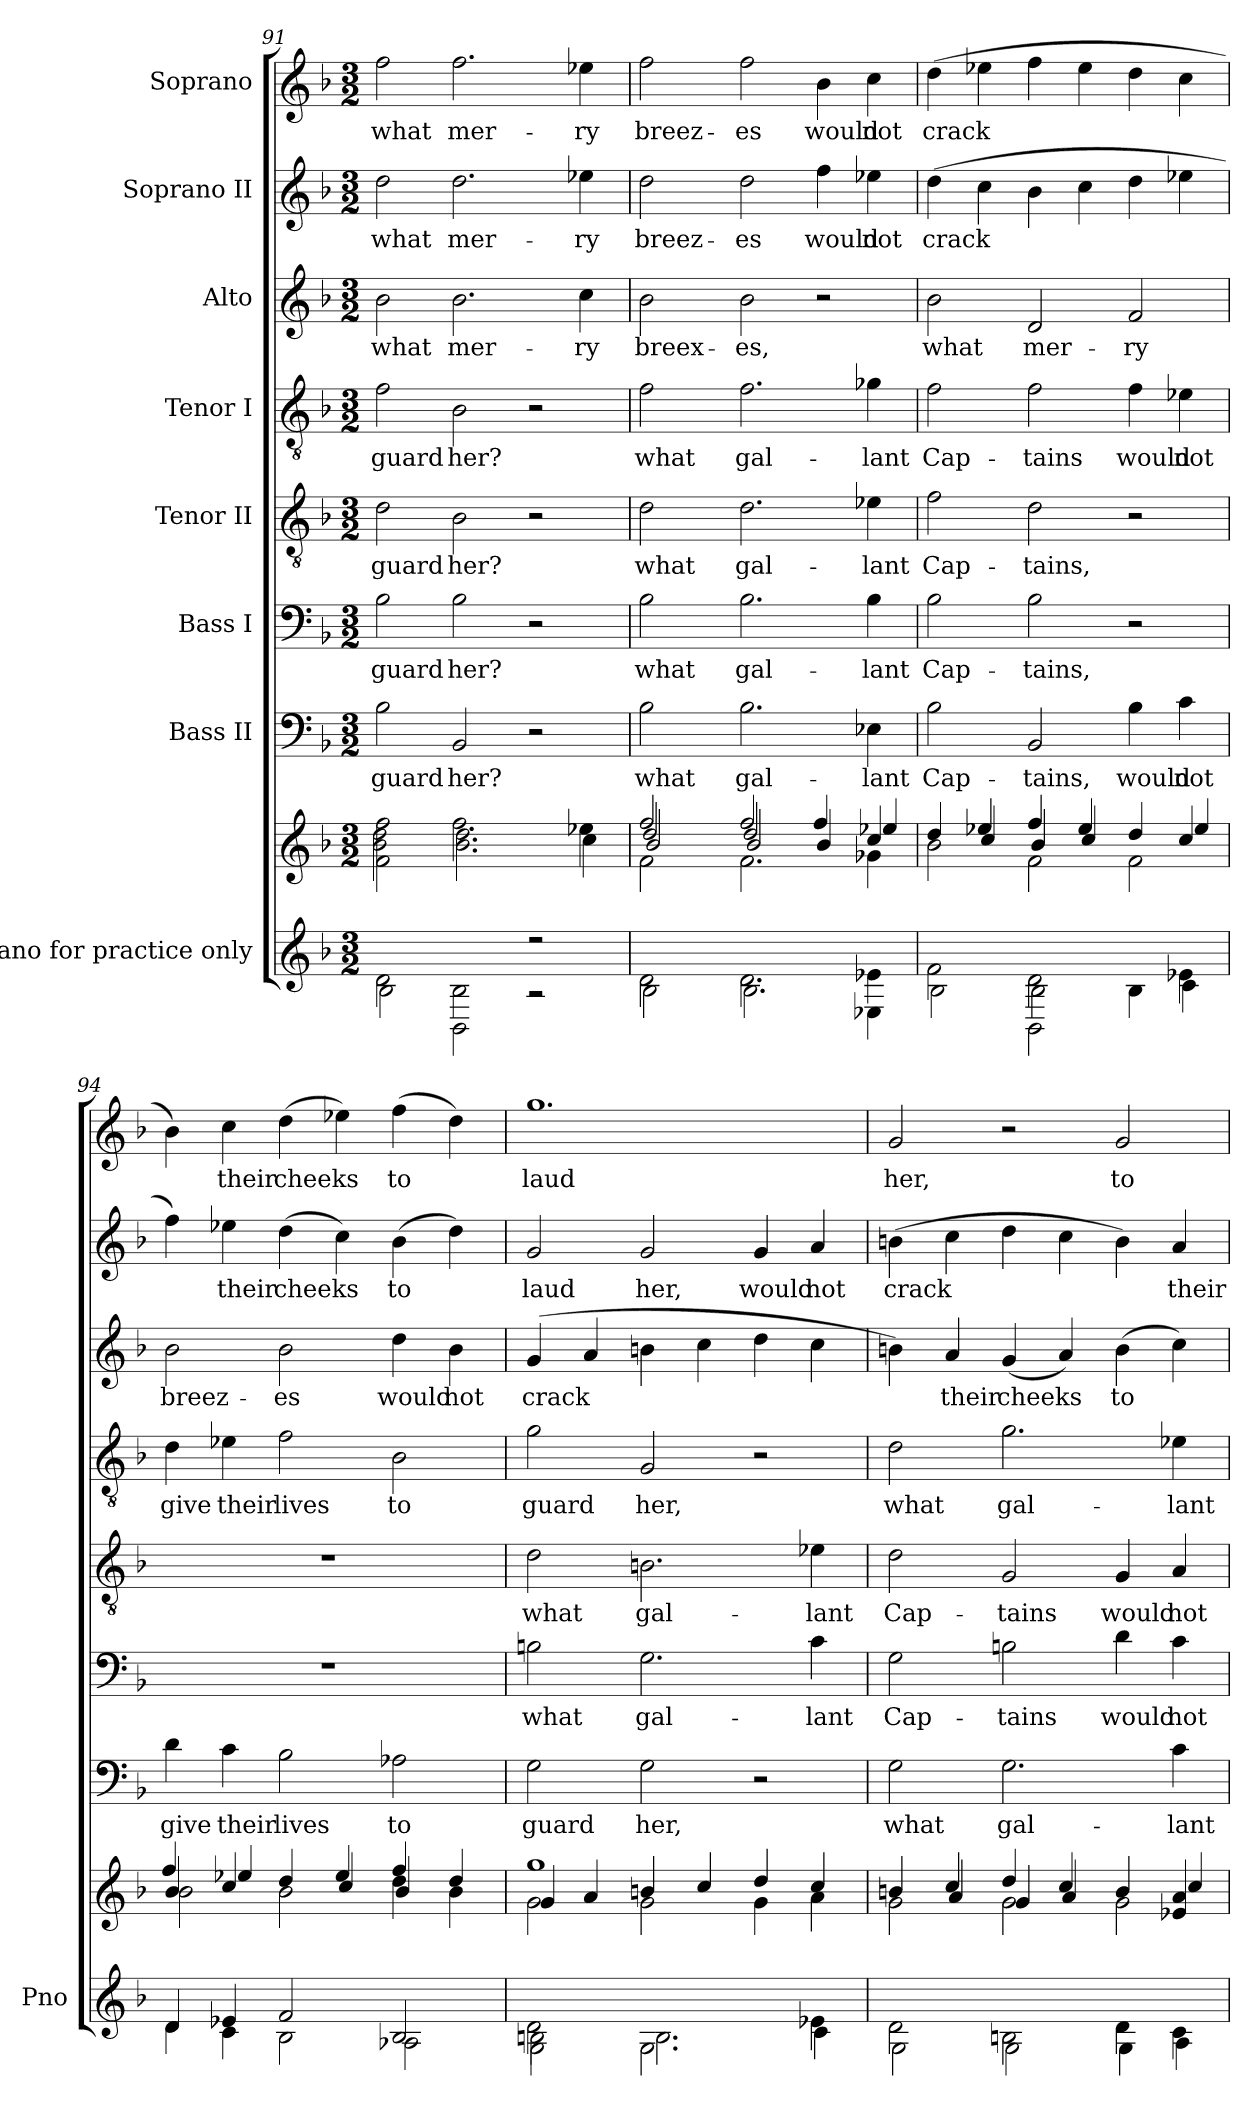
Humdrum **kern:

**kern	**kern	**kern	**text	**kern	**text	**kern	**text	**kern	**text	**kern	**text	**kern	**text	**kern	**text
*part8	*part8	*part7	*part7	*part6	*part6	*part5	*part5	*part4	*part4	*part3	*part3	*part2	*part2	*part1	*part1
*staff9	*staff8	*staff7	*staff7	*staff6	*staff6	*staff5	*staff5	*staff4	*staff4	*staff3	*staff3	*staff2	*staff2	*staff1	*staff1
*I"Piano for practice only	*	*I"Bass II	*	*I"Bass I	*	*I"Tenor II	*	*I"Tenor I	*	*I"Alto	*	*I"Soprano II	*	*I"Soprano	*
*I'Pno	*	*	*	*	*	*	*	*	*	*	*	*	*	*	*
*clefG2	*clefG2	*clefF4	*	*clefF4	*	*clefGv2	*	*clefGv2	*	*clefG2	*	*clefG2	*	*clefG2	*
*k[b-]	*k[b-]	*k[b-]	*	*k[b-]	*	*k[b-]	*	*k[b-]	*	*k[b-]	*	*k[b-]	*	*k[b-]	*
*M3/2	*M3/2	*M3/2	*	*M3/2	*	*M3/2	*	*M3/2	*	*M3/2	*	*M3/2	*	*M3/2	*
=91	=91	=91	=91	=91	=91	=91	=91	=91	=91	=91	=91	=91	=91	=91	=91
*^	*^	*	*	*	*	*	*	*	*	*	*	*	*	*	*
*	*^	*	*^	*	*	*	*	*	*	*	*	*	*	*	*	*	*
!	!	!	!	!	!	!	!LO:LY:b	!	!LO:LY:b	!	!LO:LY:b	!	!LO:LY:b	!	!LO:LY:b	!	!LO:LY:b	!	!LO:LY:b
2d\	2B-\	2ryy	2f\ 2ff\	2dd\	2b-\	2B-\	guard	2B-\	guard	2d\	guard	2f\	guard	2b-\	what	2dd\	what	2ff\	what
!	!	!	!	!	!	!	!LO:LY:b	!	!LO:LY:b	!	!LO:LY:b	!	!LO:LY:b	!	!LO:LY:b	!	!LO:LY:b	!	!LO:LY:b
2B-\	2ryy	2BB-\	2.ff\	2.dd\	2.b-\	2BB-/	her?	2B-\	her?	2B-\	her?	2B-\	her?	2.b-\	mer-	2.dd\	mer-	2.ff\	mer-
2r	2r	2ryy	.	.	.	2r	.	2r	.	2r	.	2r	.	.	.	.	.	.	.
!	!	!	!	!	!	!	!	!	!	!	!	!	!	!	!LO:LY:b	!	!LO:LY:b	!	!LO:LY:b
.	.	.	4ee-X\	4cc\	4ryy	.	.	.	.	.	.	.	.	4cc\	-ry	4ee-X\	-ry	4ee-X\	-ry
=92	=92	=92	=92	=92	=92	=92	=92	=92	=92	=92	=92	=92	=92	=92	=92	=92	=92	=92	=92
*	*	*	*	*	*^	*	*	*	*	*	*	*	*	*	*	*	*	*	*
!	!	!	!	!	!	!	!	!LO:LY:b	!	!LO:LY:b	!	!LO:LY:b	!	!LO:LY:b	!	!LO:LY:b	!	!LO:LY:b	!	!LO:LY:b
2d\	2B-\	4ryy	2ff/	2dd/	2b-/	2f\	2B-\	what	2B-\	what	2d\	what	2f\	what	2b-\	breex-	2dd\	breez-	2ff\	breez-
!	!	!	!	!	!	!	!	!LO:LY:b	!	!LO:LY:b	!	!LO:LY:b	!	!LO:LY:b	!	!LO:LY:b	!	!LO:LY:b	!	!LO:LY:b
*	*v	*v	*	*	*	*	*	*	*	*	*	*	*	*	*	*	*	*	*	*
2.d\	2.B-\	2ff/	2dd/	2b-/	2.f\	2.B-\	gal-	2.B-\	gal-	2.d\	gal-	2.f\	gal-	2b-\	-es,	2dd\	-es	2ff\	-es
!	!	!	!	!	!	!	!	!	!	!	!	!	!	!	!	!	!LO:LY:b	!	!LO:LY:b
.	.	4b-/	4ff/	2ryy	.	.	.	.	.	.	.	.	.	2r	.	4ff\	would	4b-\	would
*	*^	*	*	*	*	*	*	*	*	*	*	*	*	*	*	*	*	*	*
!	!	!	!	!	!	!	!	!LO:LY:b	!	!LO:LY:b	!	!LO:LY:b	!	!LO:LY:b	!	!	!	!LO:LY:b	!	!LO:LY:b
4e-X\	4ryy	4E-X\	4cc/	4ee-X/	.	4g-X\	4E-X\	-lant	4B-\	-lant	4e-X\	-lant	4g-X\	-lant	.	.	4ee-X\	not	4cc\	not
=93	=93	=93	=93	=93	=93	=93	=93	=93	=93	=93	=93	=93	=93	=93	=93	=93	=93	=93	=93	=93
*	*	*^	*	*	*	*	*	*	*	*	*	*	*	*	*	*	*	*	*	*
!	!	!	!	!	!	!	!	!	!LO:LY:b	!	!LO:LY:b	!	!LO:LY:b	!	!LO:LY:b	!	!LO:LY:b	!	!LO:LY:b	!	!LO:LY:b
*	*	*	*	*	*	*v	*v	*	*	*	*	*	*	*	*	*	*	*	*	*	*
2f\	4ryy	2B-\	2ryy	4dd/	4ryy	2b-\	2B-\	Cap-	2B-\	Cap-	2f\	Cap-	2f\	Cap-	2b-\	what	(>4dd\	crack	(>4dd\	crack
.	4ryy@	.	.	4ee-X/	4cc/	.	.	.	.	.	.	.	.	.	.	.	4cc\	.	4ee-X\	.
!	!	!	!	!	!	!	!	!LO:LY:b	!	!LO:LY:b	!	!LO:LY:b	!	!LO:LY:b	!	!LO:LY:b	!	!	!	!
2d:\	4ryy@	2B-\	2BB-\	4ff/	4b-/	2f\	2BB-/	-tains,	2B-\	-tains,	2d\	-tains,	2f\	tains	2d/	mer-	4b-\	.	4ff\	.
.	4ryy@	.	.	4ee-/	4cc/	.	.	.	.	.	.	.	.	.	.	.	4cc\	.	4ee-\	.
!	!	!	!	!	!	!	!	!LO:LY:b	!	!	!	!	!	!LO:LY:b	!	!LO:LY:b	!	!	!	!
4B-\	4ryy@	2ryy	2ryy	4dd/	4ryy	2f\	4B-\	would	2r	.	2r	.	4f\	would	2f/	-ry	4dd\	.	4dd\	.
!	!	!	!	!	!	!	!	!LO:LY:b	!	!	!	!	!	!LO:LY:b	!	!	!	!	!	!
4e-X\	4c\	.	.	4cc/	4ee-/	.	4c\	not	.	.	.	.	4e-X\	not	.	.	4ee-X\	.	4cc\	.
*	*v	*v	*v	*	*	*	*	*	*	*	*	*	*	*	*	*	*	*	*	*
!!LO:PB:g=z
=94	=94	=94	=94	=94	=94	=94	=94	=94	=94	=94	=94	=94	=94	=94	=94	=94	=94	=94
!	!	!	!	!	!	!LO:LY:b	!	!	!	!	!	!LO:LY:b	!	!LO:LY:b	!	!	!	!
4d/	4d\	4b-/	4ff/	2b-\	4d\	give	1.r	.	1.r	.	4d\	give	2b-\	breez-	4ff\)	.	4b-\)	.
!	!	!	!	!	!	!LO:LY:b	!	!	!	!	!	!LO:LY:b	!	!	!	!LO:LY:b	!	!LO:LY:b
4e-X/	4c\	4cc/	4ee-X/	.	4c\	their	.	.	.	.	4e-X\	their	.	.	4ee-X\	their	4cc\	their
!	!	!	!	!	!	!LO:LY:b	!	!	!	!	!	!LO:LY:b	!	!LO:LY:b	!	!LO:LY:b	!	!LO:LY:b
2f/	2B-\	4dd/	4ryy	2b-\	2B-\	lives	.	.	.	.	2f\	lives	2b-\	-es	(>4dd\	cheeks	(>4dd\	cheeks
.	.	4ee-/	4cc/	.	.	.	.	.	.	.	.	.	.	.	4cc\)	.	4ee-X\)	.
!	!	!	!	!	!	!LO:LY:b	!	!	!	!	!	!LO:LY:b	!	!LO:LY:b	!	!LO:LY:b	!	!LO:LY:b
2B-/	2A-X\	4ff/	4b-/	4dd\	2A-X\	to	.	.	.	.	2B-\	to	4dd\	would	(>4b-\	to	(>4ff\	to
!	!	!	!	!	!	!	!	!	!	!	!	!	!	!LO:LY:b	!	!	!	!
.	.	4dd/	4ryy	4b-\	.	.	.	.	.	.	.	.	4b-\	not	4dd\)	.	4dd\)	.
=95	=95	=95	=95	=95	=95	=95	=95	=95	=95	=95	=95	=95	=95	=95	=95	=95	=95	=95
*	*^	*	*	*	*	*	*	*	*	*	*	*	*	*	*	*	*	*
!	!	!	!	!	!	!	!LO:LY:b	!	!LO:LY:b	!	!LO:LY:b	!	!LO:LY:b	!	!LO:LY:b	!	!LO:LY:b	!	!LO:LY:b
2d\	2Bn\	2G\	1gg	2g\	4g/	2G\	guard	2Bn\	what	2d\	what	2g\	guard	(>4g/	crack	2g/	laud	1.gg	laud
.	.	.	.	.	4a/	.	.	.	.	.	.	.	.	4a/	.	.	.	.	.
!	!	!	!	!	!	!	!LO:LY:b	!	!LO:LY:b	!	!LO:LY:b	!	!LO:LY:b	!	!	!	!LO:LY:b	!	!
2.G\	2.B\	1ryy	.	2g\	4bn/	2G\	her,	2.G\	gal-	2.Bn\	gal-	2G/	her,	4bn\	.	2g/	her,	.	.
.	.	.	.	.	4cc/	.	.	.	.	.	.	.	.	4cc\	.	.	.	.	.
!	!	!	!	!	!	!	!	!	!	!	!	!	!	!	!	!	!LO:LY:b	!	!
.	.	.	2ryy	4g\	4dd/	2r	.	.	.	.	.	2r	.	4dd\	.	4g/	would	.	.
!	!	!	!	!	!	!	!	!	!LO:LY:b	!	!LO:LY:b	!	!	!	!	!	!LO:LY:b	!	!
4e-X\	4c\	.	.	4a\	4cc/	.	.	4c\	lant	4e-X\	-lant	.	.	4cc\	.	4a/	not	.	.
*	*v	*v	*	*	*	*	*	*	*	*	*	*	*	*	*	*	*	*	*
=96	=96	=96	=96	=96	=96	=96	=96	=96	=96	=96	=96	=96	=96	=96	=96	=96	=96	=96
!	!	!	!	!	!	!LO:LY:b	!	!LO:LY:b	!	!LO:LY:b	!	!LO:LY:b	!	!	!	!LO:LY:b	!	!LO:LY:b
2d\	2G\	2g\	4bn/	4ryy	2G\	what	2G\	Cap-	2d\	Cap-	2d\	what	4bn\)	.	(>4bn\	crack	2g/	her,
!	!	!	!	!	!	!	!	!	!	!	!	!	!	!LO:LY:b	!	!	!	!
.	.	.	4cc/	4a/	.	.	.	.	.	.	.	.	4a/	their	4cc\	.	.	.
!	!	!	!	!	!	!LO:LY:b	!	!LO:LY:b	!	!LO:LY:b	!	!LO:LY:b	!	!LO:LY:b	!	!	!	!
2Bn\	2G\	2g\	4dd/	4g/	2.G\	gal-	2Bn\	-tains	2G/	-tains	2.g\	gal-	(<4g/	cheeks	4dd\	.	2r	.
.	.	.	4cc/	4a/	.	.	.	.	.	.	.	.	4a/)	.	4cc\	.	.	.
!	!	!	!	!	!	!	!	!LO:LY:b	!	!LO:LY:b	!	!	!	!LO:LY:b	!	!	!	!LO:LY:b
4d\	4G\	2g\	4ryy	4b/	.	.	4d\	would	4G/	would	.	.	(>4b\	to	4b\)	.	2g/	to
!	!	!	!	!	!	!LO:LY:b	!	!LO:LY:b	!	!LO:LY:b	!	!LO:LY:b	!	!	!	!LO:LY:b	!	!
4c\	4A\	.	4e-X/ 4a/	4cc/	4c\	-lant	4c\	not	4A/	not	4e-X\	-lant	4cc\)	.	4a/	their	.	.
*v	*v	*	*	*	*	*	*	*	*	*	*	*	*	*	*	*	*	*
*	*v	*v	*v	*	*	*	*	*	*	*	*	*	*	*	*	*	*
=	=	=	=	=	=	=	=	=	=	=	=	=	=	=	=
*-	*-	*-	*-	*-	*-	*-	*-	*-	*-	*-	*-	*-	*-	*-	*-
